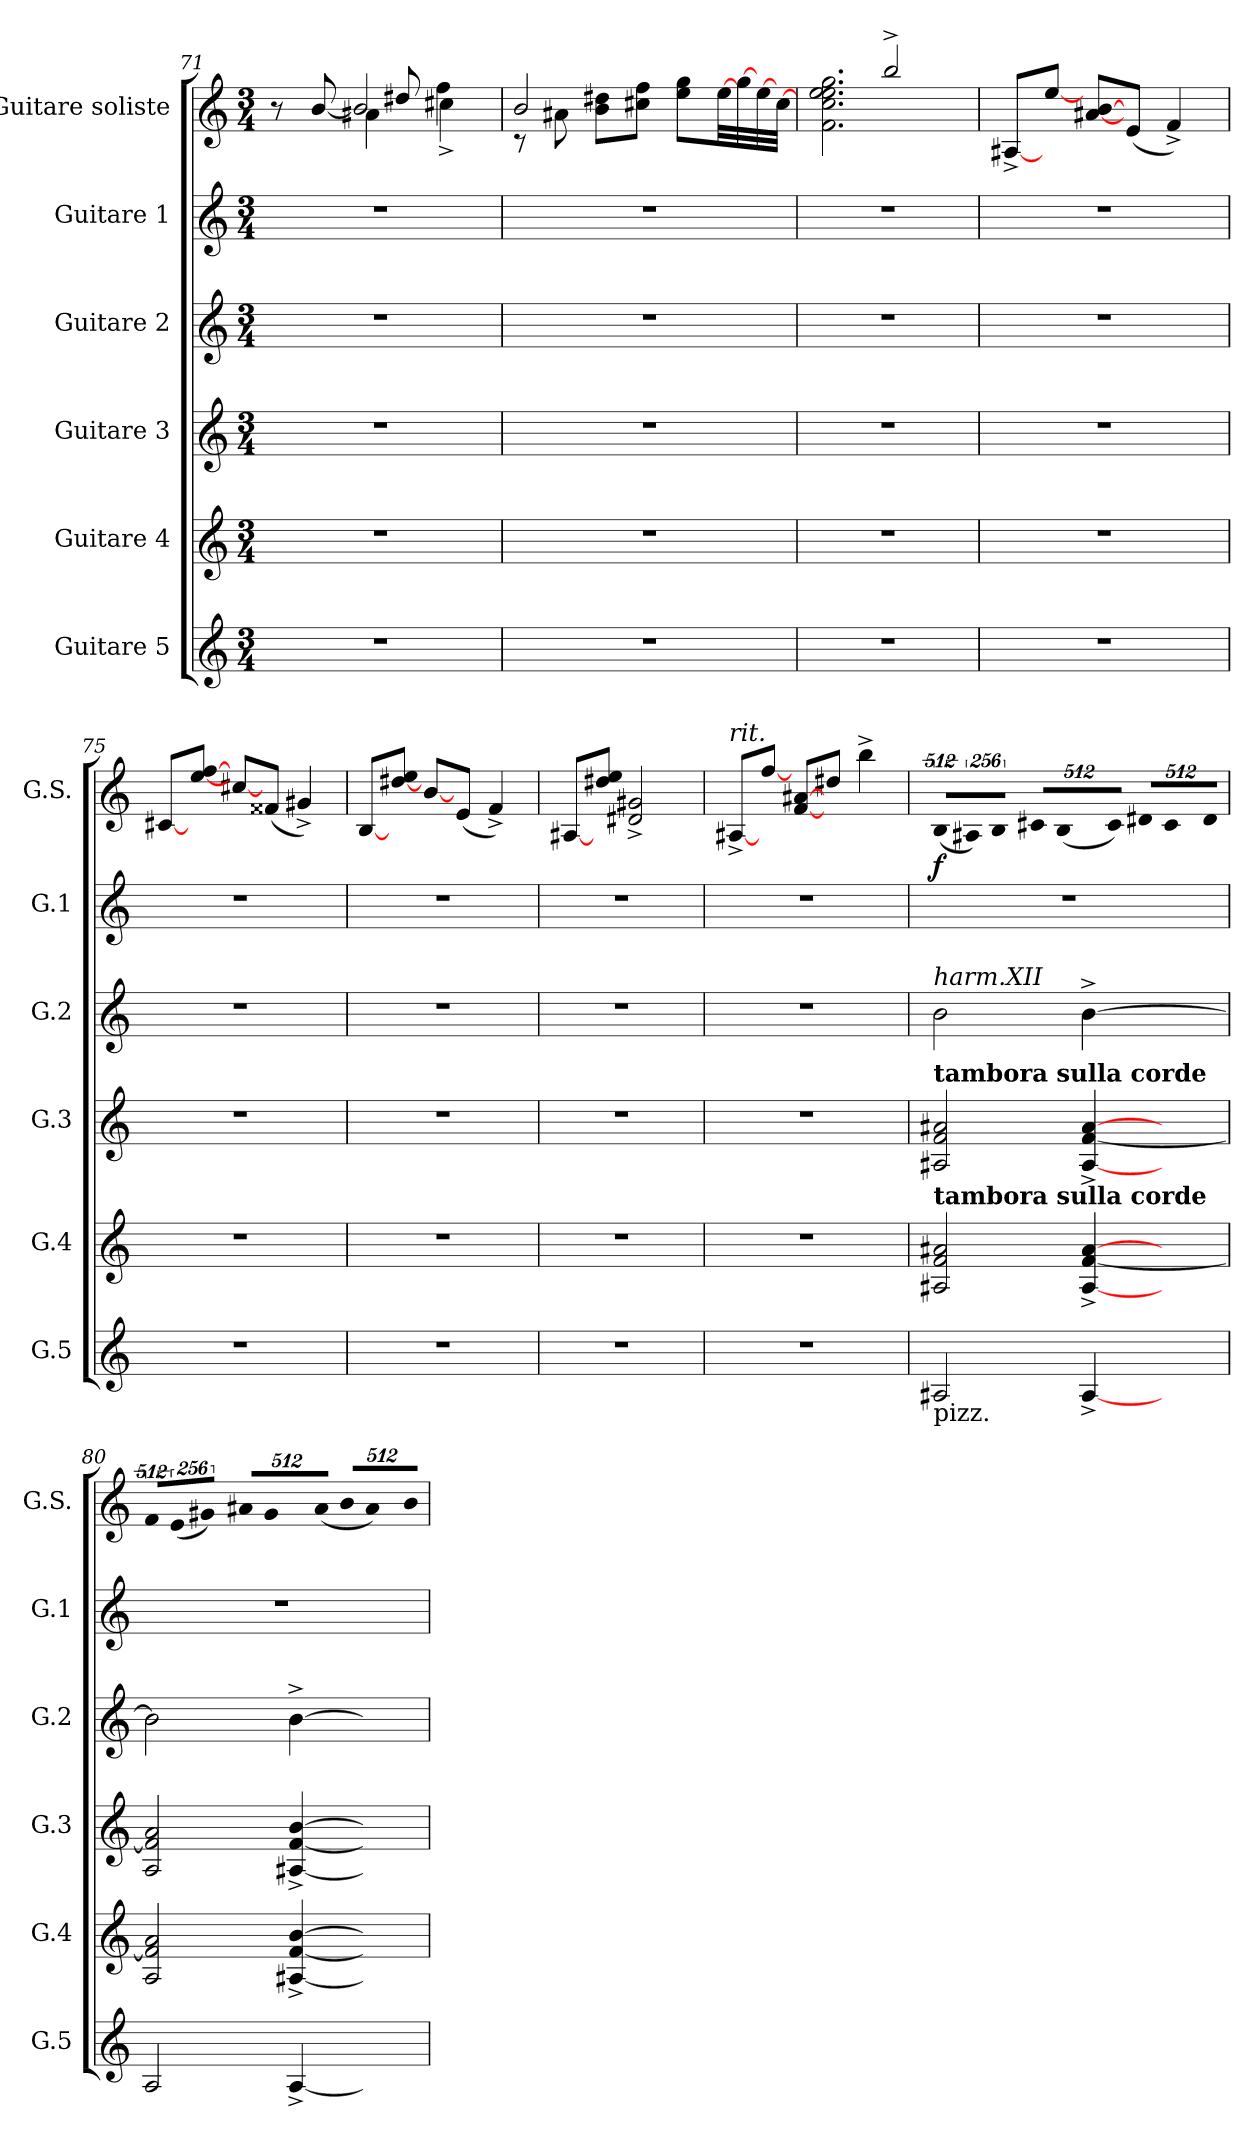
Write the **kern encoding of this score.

**kern	**kern	**kern	**kern	**kern	**kern	**dynam
*part6	*part5	*part4	*part3	*part2	*part1	*part1
*staff6	*staff5	*staff4	*staff3	*staff2	*staff1	*staff1
*I"Guitare 5	*I"Guitare 4	*I"Guitare 3	*I"Guitare 2	*I"Guitare 1	*I"Guitare soliste	*
*I'G.5	*I'G.4	*I'G.3	*I'G.2	*I'G.1	*I'G.S.	*
!!LO:PB:g=z
*clefG2	*clefG2	*clefG2	*clefG2	*clefG2	*clefG2	*
*ITrd7c12	*ITrd7c12	*ITrd7c12	*ITrd7c12	*ITrd7c12	*ITrd7c12	*
*k[]	*k[]	*k[]	*k[]	*k[]	*k[]	*
*C:	*C:	*C:	*C:	*C:	*C:	*
*M3/4	*M3/4	*M3/4	*M3/4	*M3/4	*M3/4	*
=71	=71	=71	=71	=71	=71	=71
*	*	*	*	*	*^	*
*	*	*	*	*	*	*^	*
2.r	2.r	2.r	2.r	2.r	8r	4ryy	4ryy	.
.	.	.	.	.	[>8B/	.	.	.
.	.	.	.	.	2B/]	4A#X\	8ryy	.
.	.	.	.	.	.	.	8d#X/	.
.	.	.	.	.	.	4c#X^>\	4f\	.
*	*	*	*	*	*	*v	*v	*
=72	=72	=72	=72	=72	=72	=72	=72
2.r	2.r	2.r	2.r	2.r	2B/	8rc	.
.	.	.	.	.	.	8A#X\	.
.	.	.	.	.	.	8B\ 8d#X\L	.
.	.	.	.	.	.	8c#X\ 8f\J	.
.	.	.	.	.	4ryy	8e\ 8g\L	.
.	.	.	.	.	.	[<32e\LL	.
.	.	.	.	.	.	[<32g\	.
.	.	.	.	.	.	[<32e\	.
.	.	.	.	.	.	[<32c#\JJJ	.
=73	=73	=73	=73	=73	=73	=73	=73
2.r	2.r	2.r	2.r	2.r	4ryy	2.F\ 2.c\ 2.e\ 2.e\ 2.g\	.
.	.	.	.	.	2b^</	.	.
*	*	*	*	*	*v	*v	*
=74	=74	=74	=74	=74	=74	=74
2.r	2.r	2.r	2.r	2.r	[8AA#X^</L	.
.	.	.	.	.	[8e/J	.
.	.	.	.	.	[8A#X/ [8B/L	.
.	.	.	.	.	(<8E/J	.
.	.	.	.	.	4F^</)	.
!!LO:LB:g=z
=75	=75	=75	=75	=75	=75	=75
2.r	2.r	2.r	2.r	2.r	[8C#X/L	.
.	.	.	.	.	[8e/ [8f/J	.
.	.	.	.	.	[8c#X/L	.
.	.	.	.	.	(<8F##X/J	.
.	.	.	.	.	4G#X^</)	.
=76	=76	=76	=76	=76	=76	=76
2.r	2.r	2.r	2.r	2.r	[8BB/L	.
.	.	.	.	.	[8d#X/ 8e/J	.
.	.	.	.	.	[8B/L	.
.	.	.	.	.	(<8E/J	.
.	.	.	.	.	4F^</)	.
=77	=77	=77	=77	=77	=77	=77
2.r	2.r	2.r	2.r	2.r	[8AA#X/L	.
.	.	.	.	.	8d#X/ 8e/J	.
.	.	.	.	.	2D#X/^< 2G#X/^<	.
=78	=78	=78	=78	=78	=78	=78
!	!	!	!	!	!LO:TX:a:i:t=rit.	!
2.r	2.r	2.r	2.r	2.r	[8AA#X^</L	.
.	.	.	.	.	[8f/J	.
.	.	.	.	.	[8F/ [8A#X/L	.
.	.	.	.	.	8d#X/J	.
.	.	.	.	.	4b^>\	.
!!LO:LB:g=z
=79	=79	=79	=79	=79	=79	=79
!	!	!	!LO:TX:a:i:t=harm.XII	!	!	!
!	!	!LO:TX:a:B:t=tambora sulla corde	!	!	!	!
!	!LO:TX:a:B:t=tambora sulla corde	!	!	!	!	!
!LO:TX:b:t=pizz.	!	!	!	!	!	!
!	!	!	!	!	!LO:N:vis=8	!LO:DY:b
2AA#X/	2AA#X/ 2F/ 2A#X/	2AA#X/ 2F/ 2A#X/	2B\	2.r	(<4096%341BB/L	f
!	!	!	!	!	!LO:N:vis=8	!
.	.	.	.	.	2048%171AA#X/)	.
!	!	!	!	!	!LO:N:vis=8	!
.	.	.	.	.	4096%341BB/J	.
!	!	!	!	!	!LO:N:vis=8	!
.	.	.	.	.	4096%341C#X/L	.
!	!	!	!	!	!LO:N:vis=8	!
.	.	.	.	.	(<2048%171BB/	.
!	!	!	!	!	!LO:N:vis=8	!
.	.	.	.	.	4096%341C#/J)	.
!	!	!	!	!	!LO:N:vis=8	!
[4AA#^</	[4AA#/^< [4F/^< [4A#/^<	[4AA#/^< [4F/^< [4A#/^<	[4B^>\	.	4096%341D#X/L	.
!	!	!	!	!	!LO:N:vis=8	!
.	.	.	.	.	2048%171C#/	.
!	!	!	!	!	!LO:N:vis=8	!
.	.	.	.	.	4096%341D#/J	.
=80	=80	=80	=80	=80	=80	=80
!	!	!	!	!	!LO:N:vis=8	!
2AA/	2AA/ 2F/] 2A/	2AA/ 2F/] 2A/	2B\]	2.r	4096%341F/L	.
!	!	!	!	!	!LO:N:vis=8	!
.	.	.	.	.	(<2048%171E/	.
!	!	!	!	!	!LO:N:vis=8	!
.	.	.	.	.	4096%341G#X/J)	.
!	!	!	!	!	!LO:N:vis=8	!
.	.	.	.	.	4096%341A#X/L	.
!	!	!	!	!	!LO:N:vis=8	!
.	.	.	.	.	2048%171G#/	.
!	!	!	!	!	!LO:N:vis=8	!
.	.	.	.	.	(<4096%341A#/J	.
!	!	!	!	!	!LO:N:vis=8	!
[4AA^</	[4AA#X/^< [4F/^< [4B/^<	[4AA#X/^< [4F/^< [4B/^<	[4B^>\	.	4096%341B/L	.
!	!	!	!	!	!LO:N:vis=8	!
.	.	.	.	.	2048%171A#/)	.
!	!	!	!	!	!LO:N:vis=8	!
.	.	.	.	.	4096%341B/J	.
=	=	=	=	=	=	=
*-	*-	*-	*-	*-	*-	*-
